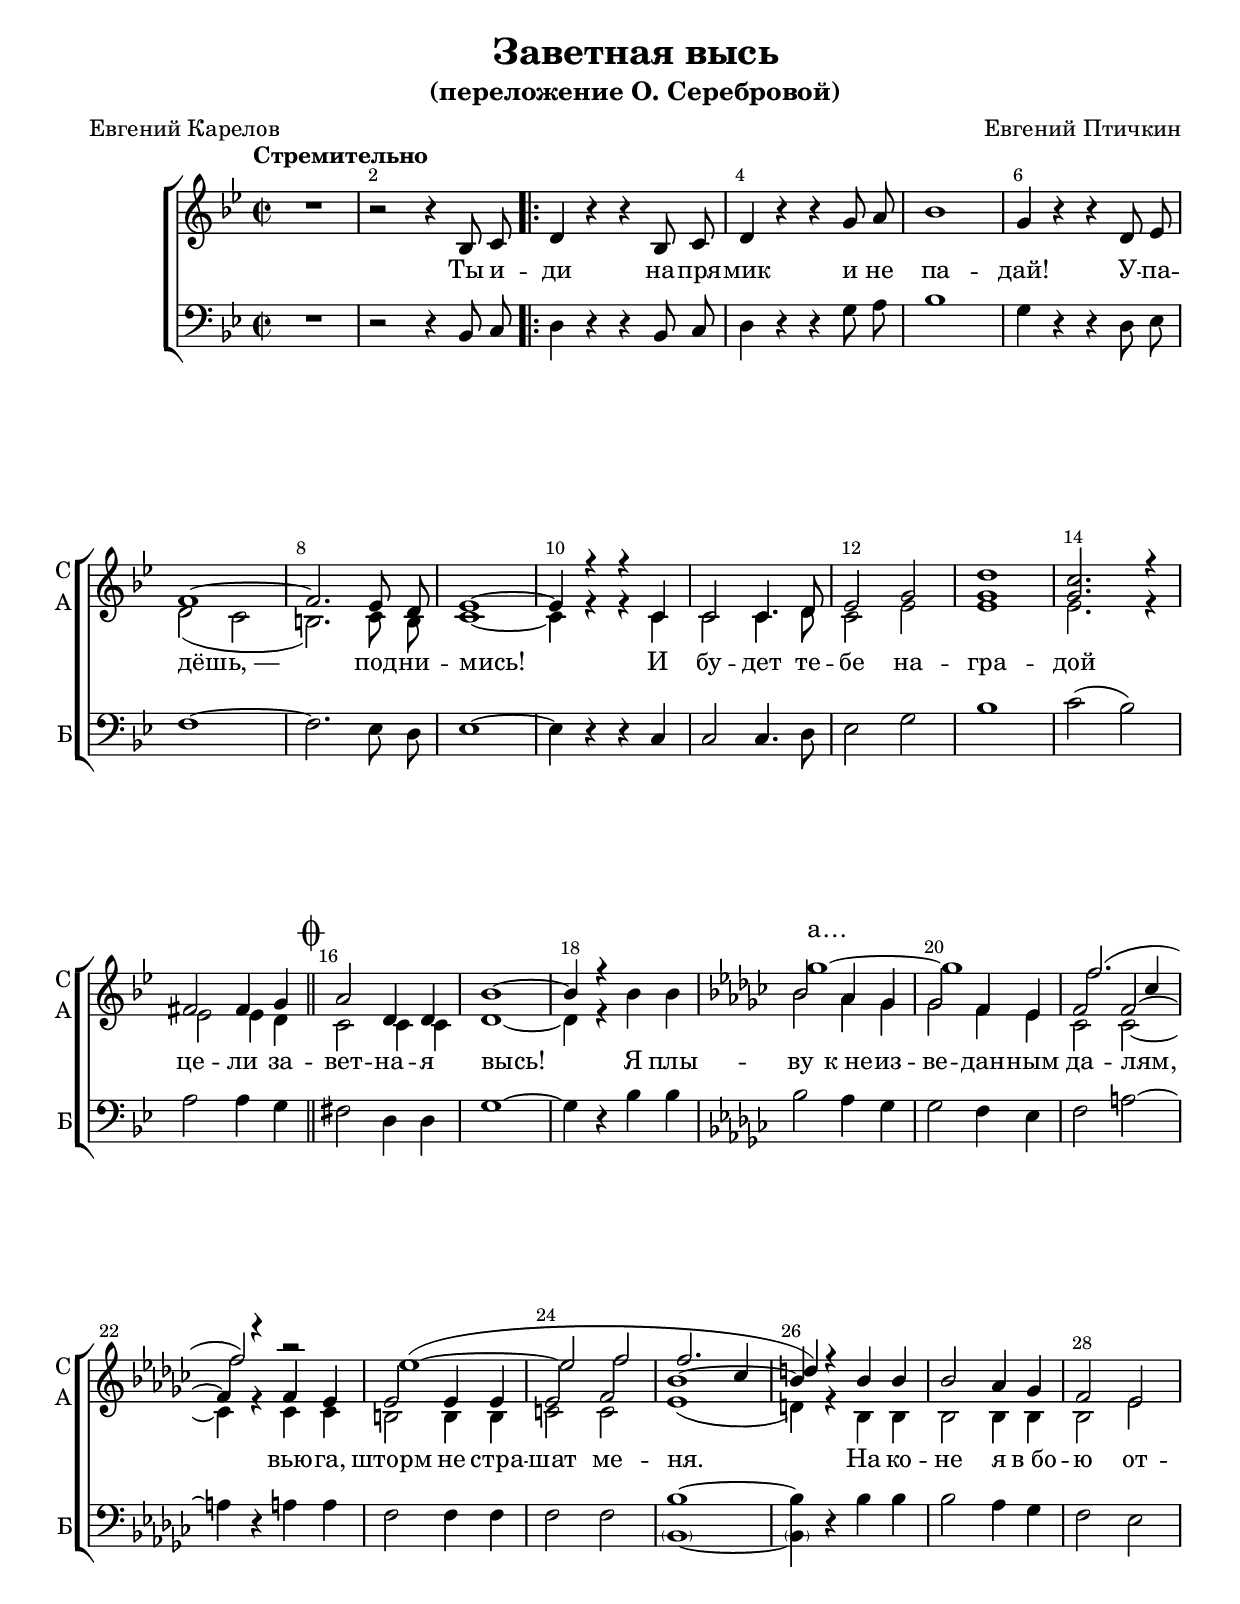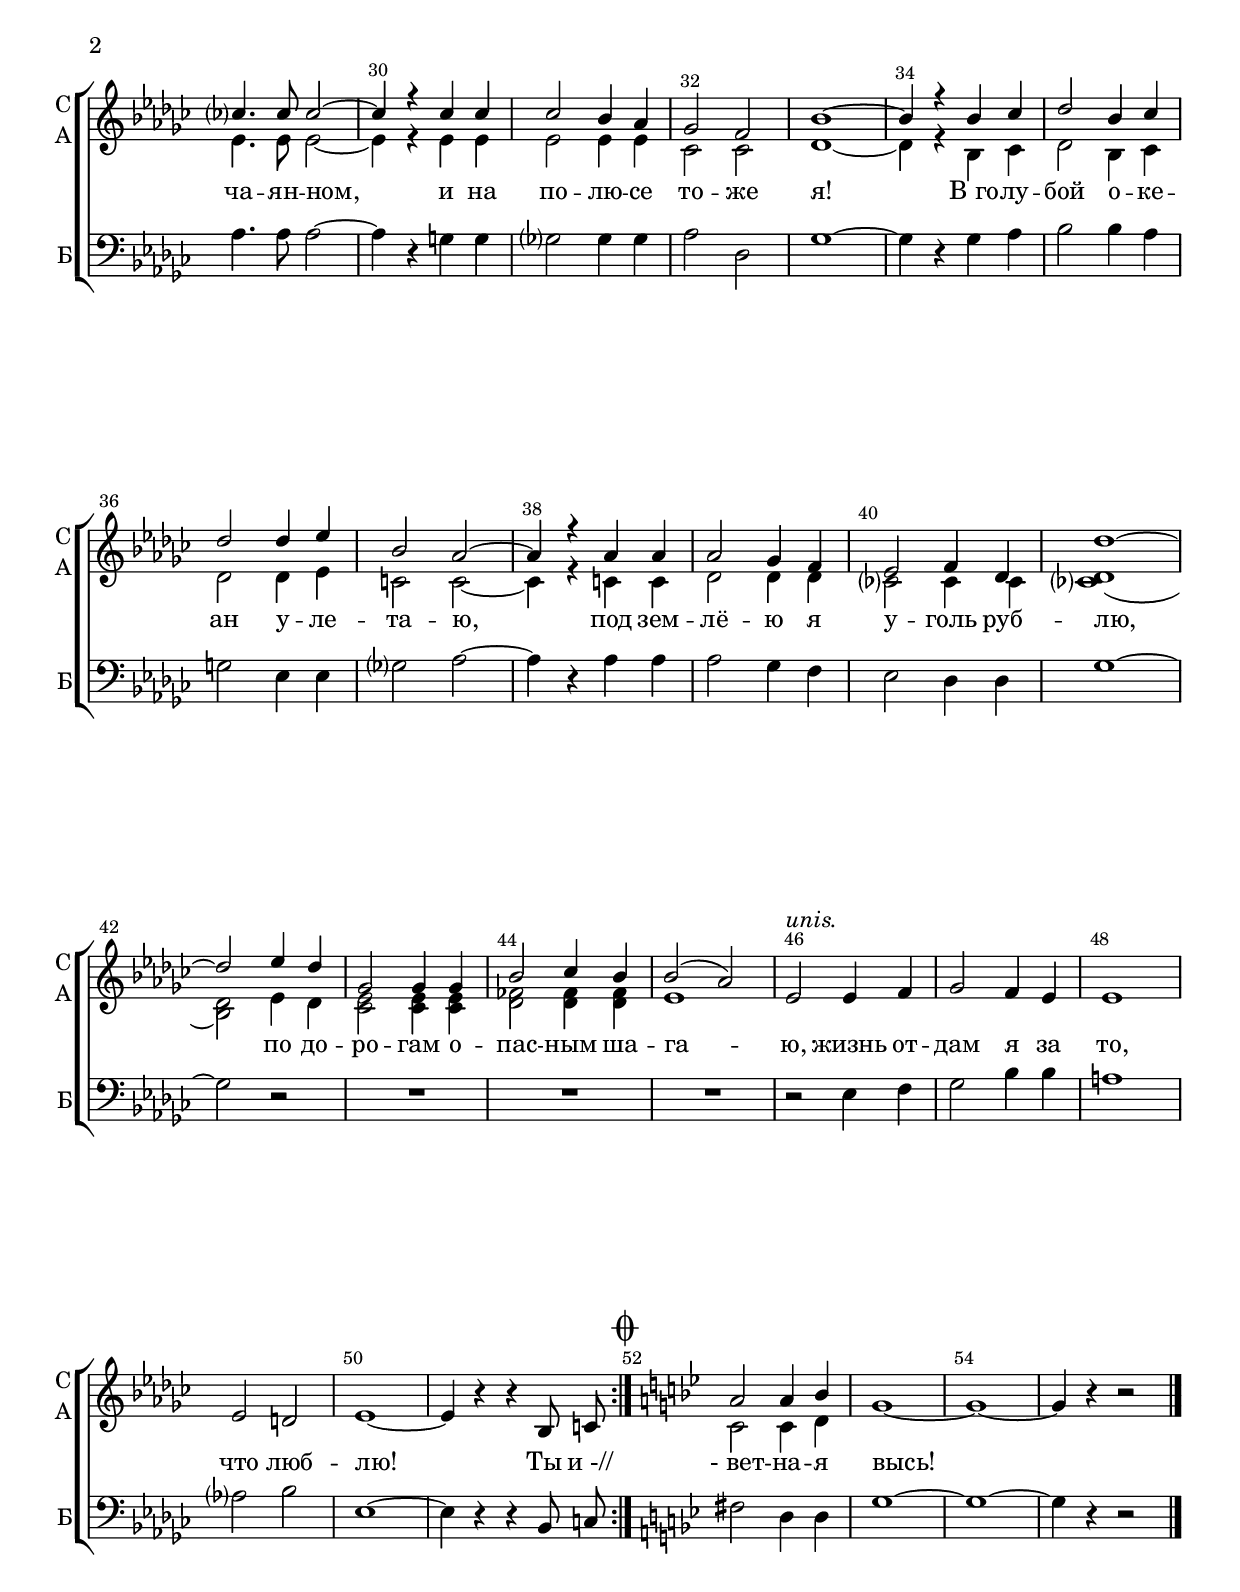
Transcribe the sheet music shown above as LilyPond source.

\version "2.18.2"

% закомментируйте строку ниже, чтобы получался pdf с навигацией
#(ly:set-option 'point-and-click #f)
#(ly:set-option 'midi-extension "mid")
#(set-default-paper-size "a4")
%#(set-global-staff-size 19)

\header {
  title = "Заветная высь"
  subtitle = "(переложение О. Серебровой)"
  composer = "Евгений Птичкин"
  poet = "Евгений Карелов"
  % Удалить строку версии LilyPond 
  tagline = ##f
}

  urllogo = \markup {
  \fill-line { " " \epsfile #X #10 #"../qrlink.eps" }
}

urllogo = {}

segnoo = { \bar "S-S" }
codaa = { \mark \markup { \musicglyph #"scripts.coda" } }



global = {
  \key bes \major
  \time 2/2
%  \numericTimeSignature
  \autoBeamOn
  \set Score.skipBars = ##t
  \override MultiMeasureRest.expand-limit = #1
  \set Score.markFormatter = #format-mark-circle-numbers
  
  \override Score.BarNumber.break-visibility = #end-of-line-invisible
  \override Score.BarNumber.X-offset = #1
  \override Score.BarNumber.self-alignment-X = #LEFT
  \set Score.barNumberVisibility = #(every-nth-bar-number-visible 2)
  
  % shorter volta
  
}

%make visible number of every 2-nd bar
secondbar = {
  \override Score.BarNumber.break-visibility = #end-of-line-invisible
  \set Score.barNumberVisibility = #(every-nth-bar-number-visible 2)
}

%use this as temporary line break
abr = { \break }
pbr = { \pageBreak }
con = { \cadenzaOn }
coff = { \cadenzaOff \bar "|" }
cbr = { \bar "" }
breathes = { \once \override BreathingSign.text = \markup { \musicglyph #"scripts.tickmark" } \breathe }

% uncommend next line when finished
abr = {}

br = { \break }
%pbr = {}

%once hide accidental (runaround for cadenza
nat = { \once \hide Accidental }


solovoice = \relative c''' {
  \global
  \autoBeamOff
  \voiceThree
  \dynamicUp

  s1*18
  \key ges\major
  ges1~ |
  ges |
  f2.( ces4 |
  f2) r |
  es1~( |
  es2 f |
  
  f2. ces4 |
  d4)
  
  


}

sopvoice = \relative c' {
  \global
  \autoBeamOff
  \oneVoice
  \tempo "Стремительно"
  R1 |
  r2 r4 bes8 c |
  \bar ".|:" d4 r r bes8 c |
  d4 r r g8 a | \abr
  
  bes1 |
  g4 r r d8 es |
  \voiceOne f1~ |
  f2. es8 d | \abr
  
  es1~ |
  es4 r r c |
  c2 c4. d8 |
  es2 g | \abr
  
  <g d'>1 |
  <g c>2. r4 |
  fis2 fis4 g |
  \codaa \bar "||" a2 d,4 d | \abr
  
  bes'1~ |
  bes4 r \voiceTwo bes4 bes \voiceOne |
  \key ges\major
  bes2 as4 ges |
  ges2 f4 es | \abr
  
  f2 f~ |
  f4 r f es |
  es2 es4 es |
  es2 f | \abr
  
  bes1~ |
  bes4 r bes bes |
  bes2 as4 ges |
  f2 es | \abr
  
  ces'?4. ces8 ces2~ |
  ces4 r ces ces |
  ces2 bes4 as |
  ges2 f | \abr
  
  bes1~ |
  bes4 r bes ces |
  des2 bes4 ces |
  des2 des4 es | \abr
  
  bes2 as~ |
  as4 r as as |
  as2 ges4 f |
  es2 f4 des | \abr
  
  des'1~ |
  des2 es4 des |
  ges,2 ges4 ges |
  bes2 ces4 bes | \abr
  
  bes2( as) |
  \oneVoice es2^\markup\italic"unis." es4 f |
  ges2 f4 es |
  es1 | \abr
  
  es2 d |
  es1~ |
  es4 r r bes8 c
  
  \bar ":|." \codaa \abr
  
  \voiceOne
  \key bes \major a'2 a4 bes |
  \oneVoice g1~ |
  g~ |
  g4 r r2 \bar "|."
  
 
}


altvoice = \relative c' {
  \global
  \autoBeamOff
  s1*6
  d2( c |
  b2.) c8 b |
  
  c1~ |
  c4 r r c |
  c2 c4. d8 |
  c2 es |
  
  es1 |
  es2. r4 |
  es2 es4 d |
  c2 c4 c |
  
  d1~ |
  d4 r s4 s |
  bes'2 as4 ges |
  ges2 f4 es |
  
  ces2 ces~ |
  ces4 r ces ces |
  b2 b4 b |
  c2 c
  
  es1(
  d4) r bes bes |
  bes2 bes4 bes |
  bes2 es |
  
  es4. es8 es2~ |
  es4 r es es |
  es2 es4 es |
  ces2 ces |
  
  des1~ |
  des4 r bes ces |
  des2 bes4 ces |
  des2 des4 es |
  
  c2 c~ |
  c4 r c c |
  des2 des4 des |
  ces?2 ces4 ces |
  
  <ces? des>1( |
  <bes des>2) es4 des |
  <ces es>2 <ces es>4 <ces es> |
  <des fes>2 <des fes>4 <des fes> |
  
  es1 |
  s1*6
  
  c2 c4 d |
  
  
  
    
 
}


bassvoice = \relative c {
  \global
  \oneVoice
 \autoBeamOff
 
 R1 |
 r2 r4 bes8 c |
 d4 r r bes8 c |
 d4 r r g8 a |
 
 bes1 |
 g4 r r d8 es |
 f1~ |
 f2. es8 d |
 
 es1~ |
 es4 r r c |
 c2 c4. d8 es2 g |
 
 bes1 |
 c2( bes) |
 a2 a4 g |
 fis2 d4 d |
 
 g1~ |
 g4 r bes bes |
 \key ges\major bes2 as4 ges |
 ges2 f4 es |
 
 f2 a~ |
 a4 r a a |
 f2 f4 f |
 f2 f |
 
 <bes \parenthesize bes,>1~ |
 <bes \parenthesize bes,>4 r bes4 bes |
 bes2 as4 ges |
 f2 es |
 
 as4. as8 as2~ |
 as4 r g g |
 ges2 ges4 ges |
 as2 des, |
 
 ges1~ |
 ges4 r ges as |
 bes2 bes4 as |
 g2 es4 es |
 
 ges2 as~ |
 as4 r as as |
 as2 ges4 f |
 es2 des4 des |
 ges1~ |
 ges2 r |
 R1*3
 r2 es4 f |
 ges2 bes4 bes |
 a1 |
 
 as2 bes |
 es,1~ |
 es4 r r bes8 c |
 
 \key bes \major
 fis2 d4 d |
 g1~ |
 g1~ |
 g4 r r2
 
 
 
 
 
 
 
 
 
   
}

toalto = { \set associatedVoice = "alto" }
tosoprano = { \set associatedVoice = "soprano" }

lyricsolo = \lyricmode {
  а…
}

lyricsoprano = \lyricmode {
  Ты и -- ди на -- пря -- мик и не па -- дай!
  У -- па -- дёшь,_— под -- ни -- мись!
  И бу -- дет те -- бе на -- гра -- дой
  це -- ли за -- вет -- на -- я высь!
  
  Я плы -- ву к_не -- из -- ве -- дан -- ным да -- лям,
  вью -- га, шторм не стра -- шат ме -- ня.
  На ко -- не я в_бо -- ю от -- ча -- ян -- ном,
  и на по -- лю -- се то -- же я!
  
  В_го -- лу -- бой о -- ке -- ан у -- ле -- та -- ю,
  под зем -- лё -- ю я у -- голь руб -- лю,
  по до -- ро -- гам о -- пас -- ным ша -- га -- ю,
  жизнь от -- дам я за то, что люб -- лю!
  
  Ты и_-//
  -_вет -- на -- я высь!
  
}


\bookpart {
  \paper {
    top-margin = 15
    left-margin = 15
    right-margin = 10
    bottom-margin = 15
    indent = 15
    ragged-last-bottom = ##f
  }
  \score {
    %  \transpose c bes {

     <<
           
      \new ChoirStaff <<
      \new Staff = "upstaff" \with {
        midiInstrument = "voice oohs"
        shortInstrumentName = \markup \column { "С" "А" }
      } <<
        \new Voice = "solo" { \clef "treble" \solovoice }
        \new Voice = "soprano" { \sopvoice }
        \new Voice  = "alto" { \voiceTwo \altvoice }
      >>
      
      \new Lyrics \with {alignAboveContext = "upstaff"} \lyricsto "solo" { \lyricsolo }
      \new Lyrics \lyricsto "soprano" { \lyricsoprano }

      % or: \new Lyrics \lyricsto "soprano" { \lyricscore }
      % alternative lyrics above up staff
      %\new Lyrics \with {alignAboveContext = "upstaff"} \lyricsto "soprano" \lyricst
      
      \new Staff = "downstaff" \with {
        midiInstrument = "voice oohs"
          shortInstrumentName = "Б"
      } <<
        \new Voice = "bass" { \clef "bass" \oneVoice \bassvoice }
      >>
      

      >> % choir staff
     >> % global stafset
    %  }  % transposeµ
    \layout { 
      \context {
        \Score
      }
      \context {
        \Staff
        \accidentalStyle modern-voice-cautionary
        % удаляем обозначение темпа из общего плана
        \RemoveEmptyStaves
        \override VerticalAxisGroup.remove-first = ##t
      }
      %Metronome_mark_engraver
    }
  }
 \urllogo
}

\bookpart {
  \score {
    \unfoldRepeats
    %  \transpose c bes {
    \new ChoirStaff <<
      \new Staff = "upstaff" \with {
        midiInstrument = "voice oohs"
      } <<
        \new Voice = "solo" { \clef "treble" \oneVoice \solovoice }
        \new Voice = "soprano" { \voiceOne \sopvoice }
        \new Voice  = "alto" { \voiceTwo \altvoice }
      >> 
      
      
      \new Staff = "downstaff" \with {
        midiInstrument = "voice oohs"
      } <<
        \new Voice = "bass" { \voiceTwo \bassvoice }
      >>
    >>
    %  }  % transposeµ
    \midi {
      \tempo 2=60
    }
  }
}
